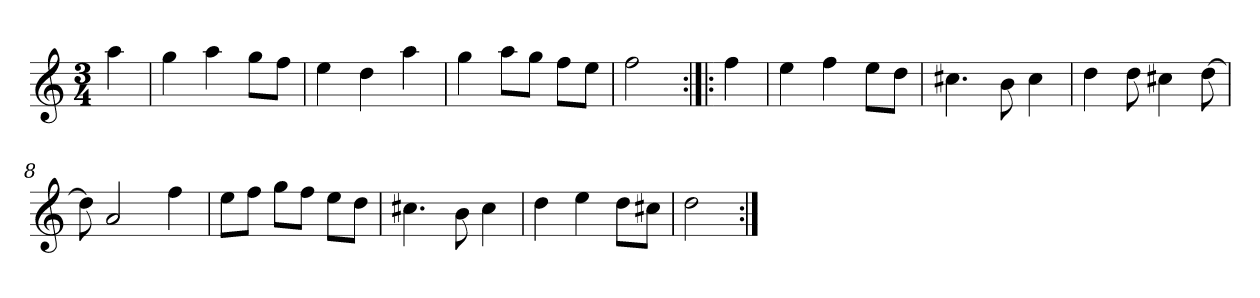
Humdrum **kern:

**kern
*part1
*staff1
*clefG2
*k[]
*D:dor
*M3/4
*MM120
=
4aa
=1
4gg
4aa
8gg\L
8ff\J
=2
4ee
4dd
4aa
=3
4gg
8aa\L
8gg\J
8ff\L
8ee\J
=4
2ff
=:|!|:
4ff
=5
4ee
4ff
8ee\L
8dd\J
=6
4.cc#X
8b
4cc#
=7
4dd
8dd
4cc#X
[8dd
=8
8dd]
2a
4ff
=9
8ee\L
8ff\J
8gg\L
8ff\J
8ee\L
8dd\J
=10
4.cc#X
8b
4cc#
=11
4dd
4ee
8dd\L
8cc#X\J
=12
2dd
=:|!
*-
